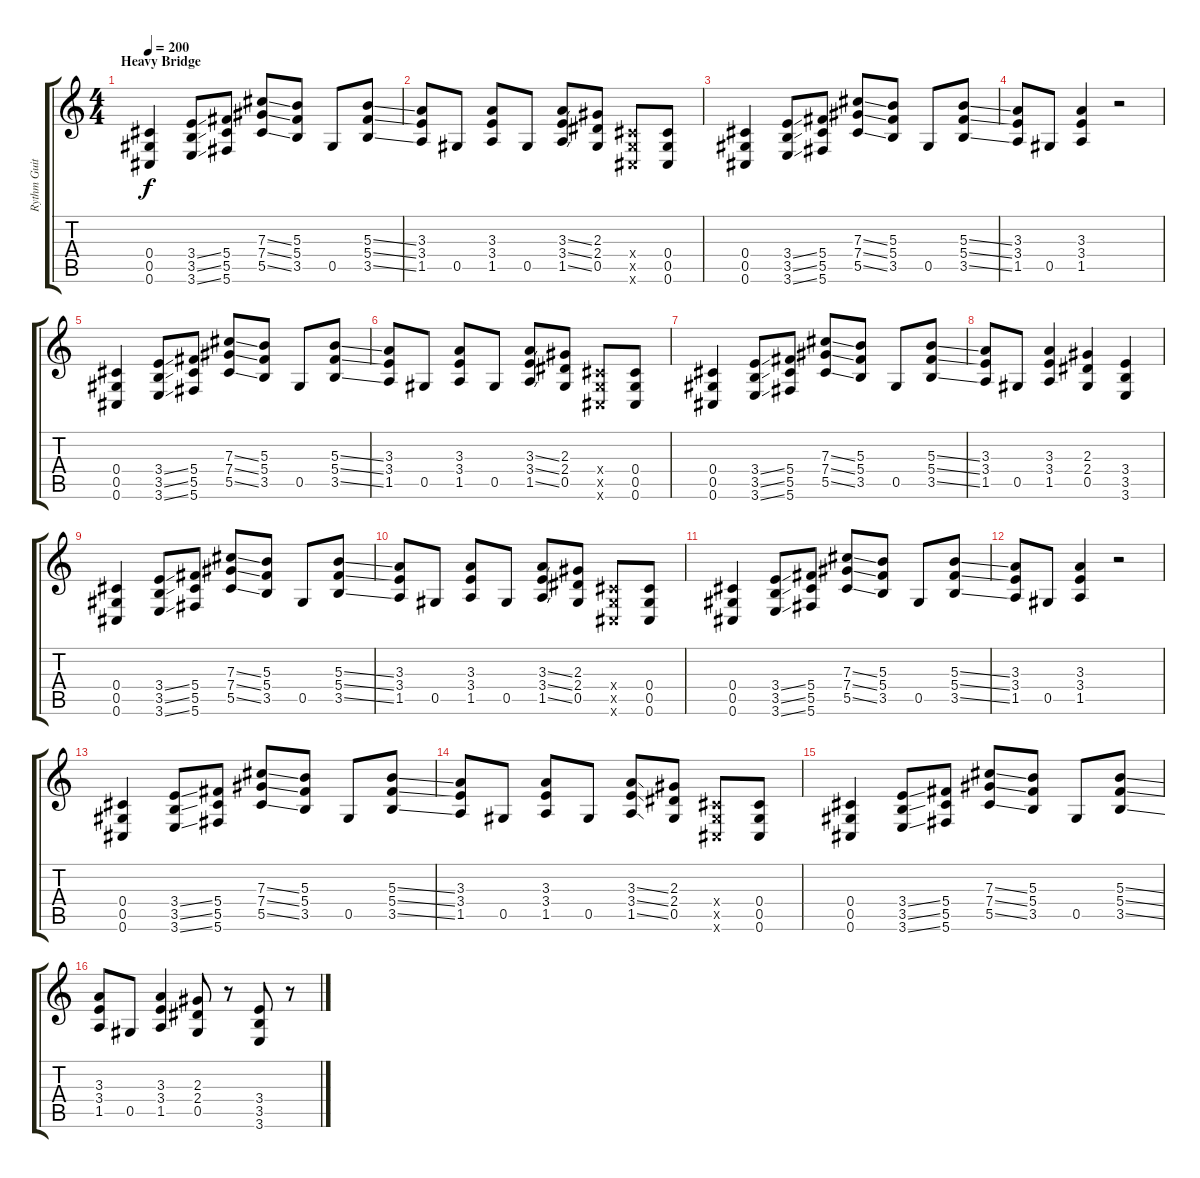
\track ("Rythm Guitar" "Rythm Guit") {instrument distortionguitar}
\staff {score tabs}
\tuning (Eb4 Bb3 Gb3 Db3 Ab2 Db2) {hide}
\ts (4 4)
\section ("" "Heavy Bridge")
\tempo 200
\clef g2
\ks c
(0.4 0.5 0.6).4{dy f} (3.4{ss} 3.5{ss} 3.6{ss}).8 (5.4 5.5 5.6).8 (7.3{ss} 7.4{ss} 5.5{ss}).8 (5.3 5.4 3.5).8 0.5.8 (5.3{ss} 5.4{ss} 3.5{ss}).8 |
(3.3 3.4 1.5).8 0.5.8 (3.3 3.4 1.5).8 0.5.8 (3.3{ss} 3.4{ss} 1.5{ss}).8 (2.3 2.4 0.5).8 (0.4{x} 0.5{x} 0.6{x}).8 (0.4 0.5 0.6).8 |
(0.4 0.5 0.6).4 (3.4{ss} 3.5{ss} 3.6{ss}).8 (5.4 5.5 5.6).8 (7.3{ss} 7.4{ss} 5.5{ss}).8 (5.3 5.4 3.5).8 0.5.8 (5.3{ss} 5.4{ss} 3.5{ss}).8 |
(3.3 3.4 1.5).8 0.5.8 (3.3 3.4 1.5).4 r.2 |
(0.4 0.5 0.6).4 (3.4{ss} 3.5{ss} 3.6{ss}).8 (5.4 5.5 5.6).8 (7.3{ss} 7.4{ss} 5.5{ss}).8 (5.3 5.4 3.5).8 0.5.8 (5.3{ss} 5.4{ss} 3.5{ss}).8 |
(3.3 3.4 1.5).8 0.5.8 (3.3 3.4 1.5).8 0.5.8 (3.3{ss} 3.4{ss} 1.5{ss}).8 (2.3 2.4 0.5).8 (0.4{x} 0.5{x} 0.6{x}).8 (0.4 0.5 0.6).8 |
(0.4 0.5 0.6).4 (3.4{ss} 3.5{ss} 3.6{ss}).8 (5.4 5.5 5.6).8 (7.3{ss} 7.4{ss} 5.5{ss}).8 (5.3 5.4 3.5).8 0.5.8 (5.3{ss} 5.4{ss} 3.5{ss}).8 |
(3.3 3.4 1.5).8 0.5.8 (3.3 3.4 1.5).4 (2.3 2.4 0.5).4 (3.4 3.5 3.6).4 |
(0.4 0.5 0.6).4 (3.4{ss} 3.5{ss} 3.6{ss}).8 (5.4 5.5 5.6).8 (7.3{ss} 7.4{ss} 5.5{ss}).8 (5.3 5.4 3.5).8 0.5.8 (5.3{ss} 5.4{ss} 3.5{ss}).8 |
(3.3 3.4 1.5).8 0.5.8 (3.3 3.4 1.5).8 0.5.8 (3.3{ss} 3.4{ss} 1.5{ss}).8 (2.3 2.4 0.5).8 (0.4{x} 0.5{x} 0.6{x}).8 (0.4 0.5 0.6).8 |
(0.4 0.5 0.6).4 (3.4{ss} 3.5{ss} 3.6{ss}).8 (5.4 5.5 5.6).8 (7.3{ss} 7.4{ss} 5.5{ss}).8 (5.3 5.4 3.5).8 0.5.8 (5.3{ss} 5.4{ss} 3.5{ss}).8 |
(3.3 3.4 1.5).8 0.5.8 (3.3 3.4 1.5).4 r.2 |
(0.4 0.5 0.6).4 (3.4{ss} 3.5{ss} 3.6{ss}).8 (5.4 5.5 5.6).8 (7.3{ss} 7.4{ss} 5.5{ss}).8 (5.3 5.4 3.5).8 0.5.8 (5.3{ss} 5.4{ss} 3.5{ss}).8 |
(3.3 3.4 1.5).8 0.5.8 (3.3 3.4 1.5).8 0.5.8 (3.3{ss} 3.4{ss} 1.5{ss}).8 (2.3 2.4 0.5).8 (0.4{x} 0.5{x} 0.6{x}).8 (0.4 0.5 0.6).8 |
(0.4 0.5 0.6).4 (3.4{ss} 3.5{ss} 3.6{ss}).8 (5.4 5.5 5.6).8 (7.3{ss} 7.4{ss} 5.5{ss}).8 (5.3 5.4 3.5).8 0.5.8 (5.3{ss} 5.4{ss} 3.5{ss}).8 |
(3.3 3.4 1.5).8 0.5.8 (3.3 3.4 1.5).4 (2.3 2.4 0.5).8 r.8 (3.4 3.5 3.6).8 r.8
